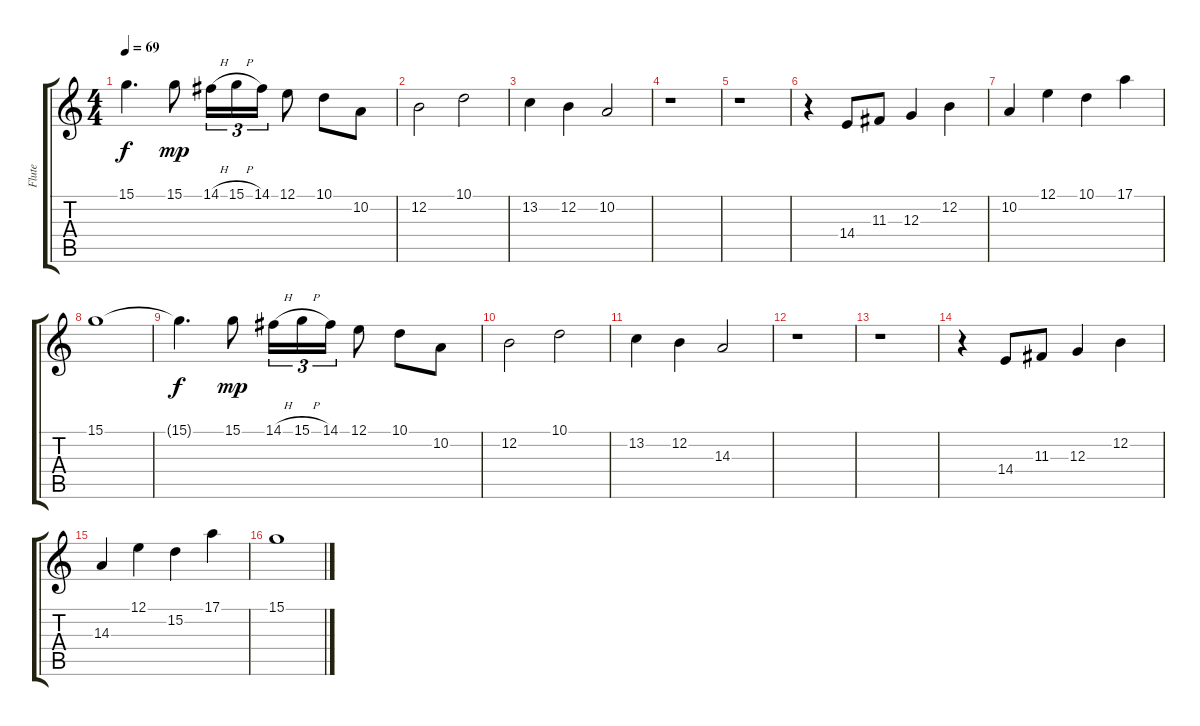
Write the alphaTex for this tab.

\track ("Flute" "Flute") {instrument panflute}
\staff {score tabs}
\tuning (E4 B3 G3 D3 A2 E2) {hide}
\ts (4 4)
\tempo 69
\clef g2
\ks c
15.1{t}.4{d dy f} 15.1.8{dy mp} 14.1{h}.16{tu (3 2)} 15.1{h}.16{tu (3 2)} 14.1.16{tu (3 2)} 12.1.8 10.1.8 10.2.8 |
12.2.2 10.1.2 |
13.2.4 12.2.4 10.2.2 |
r.1 |
r.1 |
r.4 14.4.8 11.3.8 12.3.4 12.2.4 |
10.2.4 12.1.4 10.1.4 17.1.4 |
15.1.1 |
15.1{t}.4{d dy f} 15.1.8{dy mp} 14.1{h}.16{tu (3 2)} 15.1{h}.16{tu (3 2)} 14.1.16{tu (3 2)} 12.1.8 10.1.8 10.2.8 |
12.2.2 10.1.2 |
13.2.4 12.2.4 14.3.2 |
r.1 |
r.1 |
r.4 14.4.8 11.3.8 12.3.4 12.2.4 |
14.3.4 12.1.4 15.2.4 17.1.4 |
15.1.1
